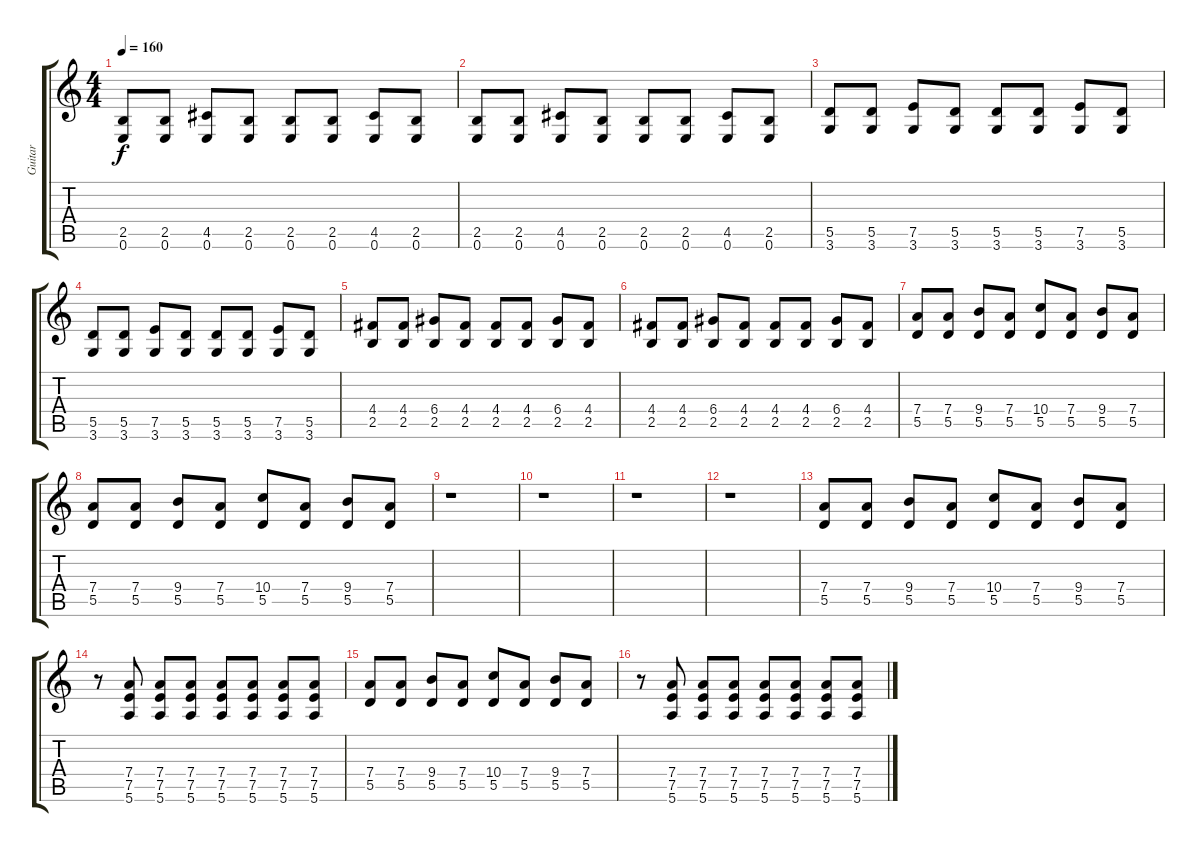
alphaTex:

\track ("Guitar" "Guitar") {instrument overdrivenguitar}
\staff {score tabs}
\tuning (E4 B3 G3 D3 A2 E2) {hide}
\ts (4 4)
\tempo 160
\clef g2
\ks c
(2.5 0.6).8{dy f} (2.5 0.6).8 (4.5 0.6).8 (2.5 0.6).8 (2.5 0.6).8 (2.5 0.6).8 (4.5 0.6).8 (2.5 0.6).8 |
(2.5 0.6).8 (2.5 0.6).8 (4.5 0.6).8 (2.5 0.6).8 (2.5 0.6).8 (2.5 0.6).8 (4.5 0.6).8 (2.5 0.6).8 |
(5.5 3.6).8 (5.5 3.6).8 (7.5 3.6).8 (5.5 3.6).8 (5.5 3.6).8 (5.5 3.6).8 (7.5 3.6).8 (5.5 3.6).8 |
(5.5 3.6).8 (5.5 3.6).8 (7.5 3.6).8 (5.5 3.6).8 (5.5 3.6).8 (5.5 3.6).8 (7.5 3.6).8 (5.5 3.6).8 |
(4.4 2.5).8 (4.4 2.5).8 (6.4 2.5).8 (4.4 2.5).8 (4.4 2.5).8 (4.4 2.5).8 (6.4 2.5).8 (4.4 2.5).8 |
(4.4 2.5).8 (4.4 2.5).8 (6.4 2.5).8 (4.4 2.5).8 (4.4 2.5).8 (4.4 2.5).8 (6.4 2.5).8 (4.4 2.5).8 |
(7.4 5.5).8 (7.4 5.5).8 (9.4 5.5).8 (7.4 5.5).8 (10.4 5.5).8 (7.4 5.5).8 (9.4 5.5).8 (7.4 5.5).8 |
(7.4 5.5).8 (7.4 5.5).8 (9.4 5.5).8 (7.4 5.5).8 (10.4 5.5).8 (7.4 5.5).8 (9.4 5.5).8 (7.4 5.5).8 |
r.1 |
r.1 |
r.1 |
r.1 |
(7.4 5.5).8 (7.4 5.5).8 (9.4 5.5).8 (7.4 5.5).8 (10.4 5.5).8 (7.4 5.5).8 (9.4 5.5).8 (7.4 5.5).8 |
r.8 (7.4 7.5 5.6).8 (7.4 7.5 5.6).8 (7.4 7.5 5.6).8 (7.4 7.5 5.6).8 (7.4 7.5 5.6).8 (7.4 7.5 5.6).8 (7.4 7.5 5.6).8 |
(7.4 5.5).8 (7.4 5.5).8 (9.4 5.5).8 (7.4 5.5).8 (10.4 5.5).8 (7.4 5.5).8 (9.4 5.5).8 (7.4 5.5).8 |
r.8 (7.4 7.5 5.6).8 (7.4 7.5 5.6).8 (7.4 7.5 5.6).8 (7.4 7.5 5.6).8 (7.4 7.5 5.6).8 (7.4 7.5 5.6).8 (7.4 7.5 5.6).8
